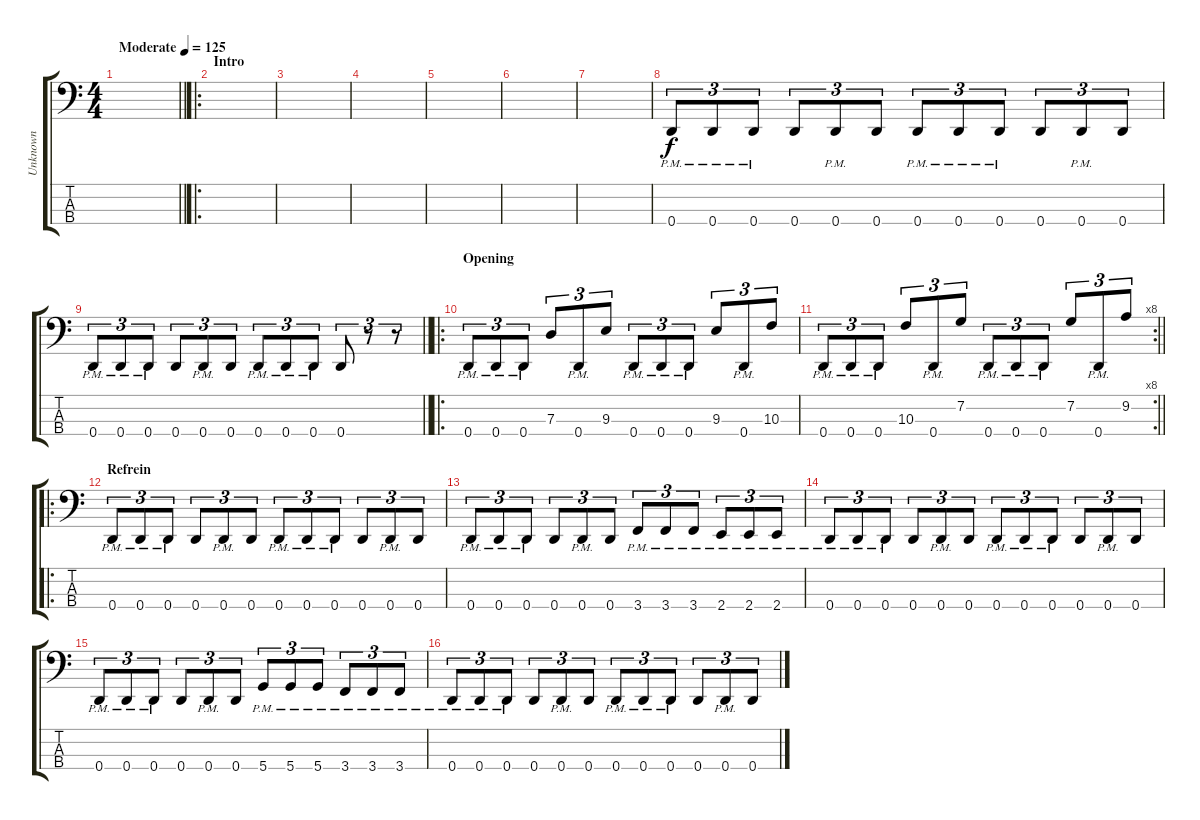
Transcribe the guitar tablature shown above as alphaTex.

\track ("Unknown" "Unknown") {instrument electricbasspick}
\staff {score tabs}
\tuning (F2 C2 G1 D1) {hide}
\ts (4 4)
\tempo (125 "Moderate")
\clef f4
\barLineRight lightlight
\ks c
|
\ro
\section ("" "Intro")
|
|
|
|
|
|
0.4{pm}.8{tu (3 2)} 0.4{pm}.8{tu (3 2)} 0.4{pm}.8{tu (3 2)} 0.4.8{tu (3 2)} 0.4{pm}.8{tu (3 2)} 0.4.8{tu (3 2)} 0.4{pm}.8{tu (3 2)} 0.4{pm}.8{tu (3 2)} 0.4{pm}.8{tu (3 2)} 0.4.8{tu (3 2)} 0.4{pm}.8{tu (3 2)} 0.4.8{tu (3 2)} |
\barLineRight lightlight
0.4{pm}.8{tu (3 2)} 0.4{pm}.8{tu (3 2)} 0.4{pm}.8{tu (3 2)} 0.4.8{tu (3 2)} 0.4{pm}.8{tu (3 2)} 0.4.8{tu (3 2)} 0.4{pm}.8{tu (3 2)} 0.4{pm}.8{tu (3 2)} 0.4{pm}.8{tu (3 2)} 0.4.8{tu (3 2)} r.8{tu (3 2)} r.8{tu (3 2)} |
\ro
\section ("" "Opening")
0.4{pm}.8{tu (3 2)} 0.4{pm}.8{tu (3 2)} 0.4{pm}.8{tu (3 2)} 7.3.8{tu (3 2)} 0.4{pm}.8{tu (3 2)} 9.3.8{tu (3 2)} 0.4{pm}.8{tu (3 2)} 0.4{pm}.8{tu (3 2)} 0.4{pm}.8{tu (3 2)} 9.3.8{tu (3 2)} 0.4{pm}.8{tu (3 2)} 10.3.8{tu (3 2)} |
\rc 8
\barLineRight lightlight
0.4{pm}.8{tu (3 2)} 0.4{pm}.8{tu (3 2)} 0.4{pm}.8{tu (3 2)} 10.3.8{tu (3 2)} 0.4{pm}.8{tu (3 2)} 7.2.8{tu (3 2)} 0.4{pm}.8{tu (3 2)} 0.4{pm}.8{tu (3 2)} 0.4{pm}.8{tu (3 2)} 7.2.8{tu (3 2)} 0.4{pm}.8{tu (3 2)} 9.2.8{tu (3 2)} |
\ro
\section ("" "Refrein")
0.4{pm}.8{tu (3 2)} 0.4{pm}.8{tu (3 2)} 0.4{pm}.8{tu (3 2)} 0.4.8{tu (3 2)} 0.4{pm}.8{tu (3 2)} 0.4.8{tu (3 2)} 0.4{pm}.8{tu (3 2)} 0.4{pm}.8{tu (3 2)} 0.4{pm}.8{tu (3 2)} 0.4.8{tu (3 2)} 0.4{pm}.8{tu (3 2)} 0.4.8{tu (3 2)} |
0.4{pm}.8{tu (3 2)} 0.4{pm}.8{tu (3 2)} 0.4{pm}.8{tu (3 2)} 0.4.8{tu (3 2)} 0.4{pm}.8{tu (3 2)} 0.4.8{tu (3 2)} 3.4{pm}.8{tu (3 2)} 3.4{pm}.8{tu (3 2)} 3.4{pm}.8{tu (3 2)} 2.4{pm}.8{tu (3 2)} 2.4{pm}.8{tu (3 2)} 2.4{pm}.8{tu (3 2)} |
0.4{pm}.8{tu (3 2)} 0.4{pm}.8{tu (3 2)} 0.4{pm}.8{tu (3 2)} 0.4.8{tu (3 2)} 0.4{pm}.8{tu (3 2)} 0.4.8{tu (3 2)} 0.4{pm}.8{tu (3 2)} 0.4{pm}.8{tu (3 2)} 0.4{pm}.8{tu (3 2)} 0.4.8{tu (3 2)} 0.4{pm}.8{tu (3 2)} 0.4.8{tu (3 2)} |
0.4{pm}.8{tu (3 2)} 0.4{pm}.8{tu (3 2)} 0.4{pm}.8{tu (3 2)} 0.4.8{tu (3 2)} 0.4{pm}.8{tu (3 2)} 0.4.8{tu (3 2)} 5.4{pm}.8{tu (3 2)} 5.4{pm}.8{tu (3 2)} 5.4{pm}.8{tu (3 2)} 3.4{pm}.8{tu (3 2)} 3.4{pm}.8{tu (3 2)} 3.4{pm}.8{tu (3 2)} |
0.4{pm}.8{tu (3 2)} 0.4{pm}.8{tu (3 2)} 0.4{pm}.8{tu (3 2)} 0.4.8{tu (3 2)} 0.4{pm}.8{tu (3 2)} 0.4.8{tu (3 2)} 0.4{pm}.8{tu (3 2)} 0.4{pm}.8{tu (3 2)} 0.4{pm}.8{tu (3 2)} 0.4.8{tu (3 2)} 0.4{pm}.8{tu (3 2)} 0.4.8{tu (3 2)}
